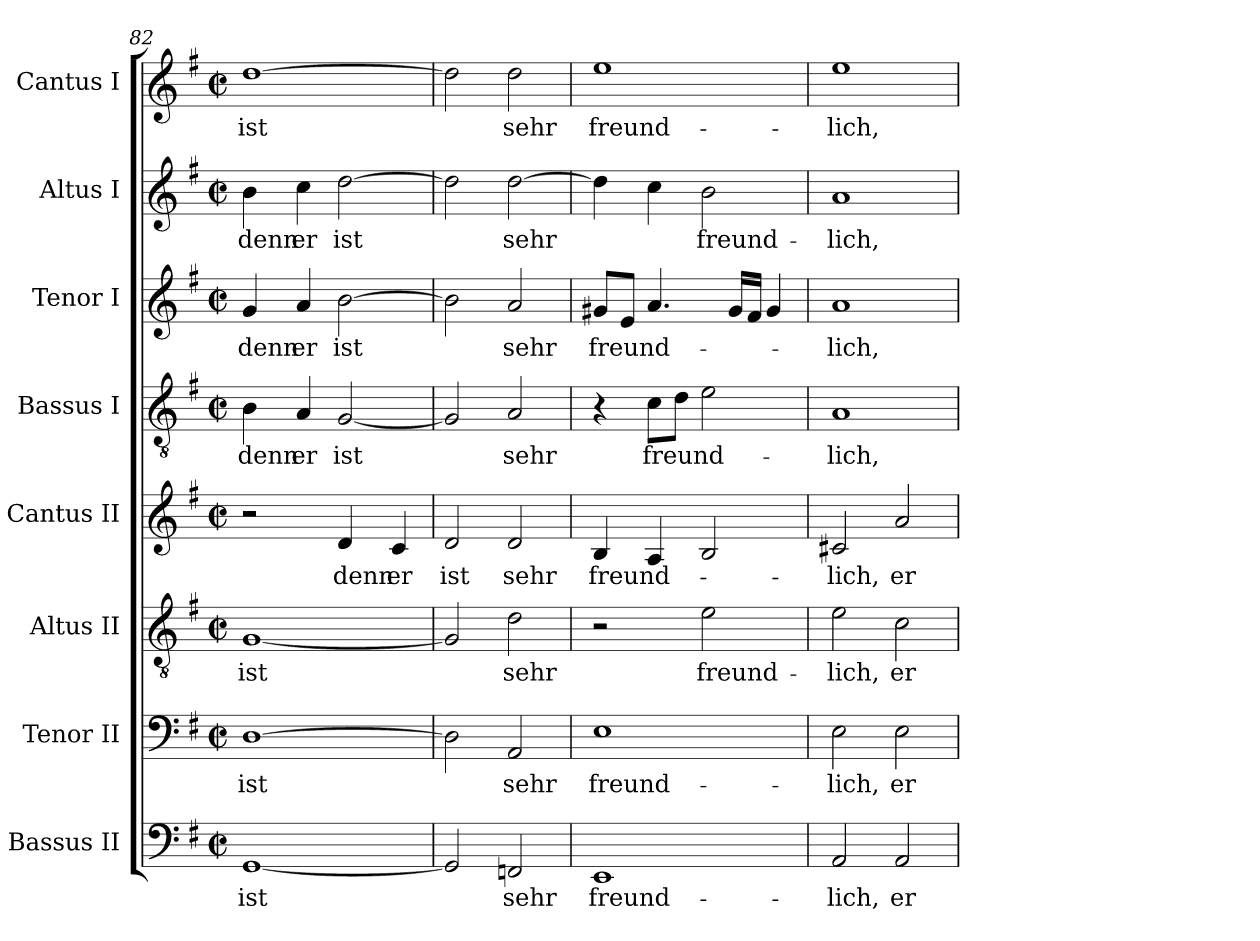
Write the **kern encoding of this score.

**kern	**text	**kern	**text	**kern	**text	**kern	**text	**kern	**text	**kern	**text	**kern	**text	**kern	**text
*part8	*part8	*part7	*part7	*part6	*part6	*part5	*part5	*part4	*part4	*part3	*part3	*part2	*part2	*part1	*part1
*staff8	*staff8	*staff7	*staff7	*staff6	*staff6	*staff5	*staff5	*staff4	*staff4	*staff3	*staff3	*staff2	*staff2	*staff1	*staff1
*I"Bassus II	*	*I"Tenor II	*	*I"Altus II	*	*I"Cantus II	*	*I"Bassus I	*	*I"Tenor I	*	*I"Altus I	*	*I"Cantus I	*
*I'B2	*	*I'T2	*	*I'A2	*	*I'C2	*	*I'B1	*	*I'T1	*	*I'A1	*	*I'C1	*
*clefF4	*	*clefF4	*	*clefGv2	*	*clefG2	*	*clefGv2	*	*clefG2	*	*clefG2	*	*clefG2	*
*k[f#]	*	*k[f#]	*	*k[f#]	*	*k[f#]	*	*k[f#]	*	*k[f#]	*	*k[f#]	*	*k[f#]	*
*G:	*	*G:	*	*G:	*	*G:	*	*G:	*	*G:	*	*G:	*	*G:	*
*M2/2	*	*M2/2	*	*M2/2	*	*M2/2	*	*M2/2	*	*M2/2	*	*M2/2	*	*M2/2	*
*met(c|)	*	*met(c|)	*	*met(c|)	*	*met(c|)	*	*met(c|)	*	*met(c|)	*	*met(c|)	*	*met(c|)	*
=82	=82	=82	=82	=82	=82	=82	=82	=82	=82	=82	=82	=82	=82	=82	=82
!	!LO:LY:b	!	!	!	!	!	!	!	!	!	!	!	!	!	!
!	!	!	!LO:LY:b	!	!	!	!	!	!	!	!	!	!	!	!
!	!	!	!	!	!LO:LY:b	!	!	!	!	!	!	!	!	!	!
!	!	!	!	!	!	!	!	!	!LO:LY:b	!	!	!	!	!	!
!	!	!	!	!	!	!	!	!	!	!	!LO:LY:b	!	!	!	!
!	!	!	!	!	!	!	!	!	!	!	!	!	!LO:LY:b	!	!
!	!	!	!	!	!	!	!	!	!	!	!	!	!	!	!LO:LY:b
[1GG	ist	[1D	ist	[1G	ist	2r	.	4B\	denn	4g/	denn	4b\	denn	[1dd	ist
!	!	!	!	!	!	!	!	!	!LO:LY:b	!	!	!	!	!	!
!	!	!	!	!	!	!	!	!	!	!	!LO:LY:b	!	!	!	!
!	!	!	!	!	!	!	!	!	!	!	!	!	!LO:LY:b	!	!
.	.	.	.	.	.	.	.	4A/	er	4a/	er	4cc\	er	.	.
!	!	!	!	!	!	!	!LO:LY:b	!	!	!	!	!	!	!	!
!	!	!	!	!	!	!	!	!	!LO:LY:b	!	!	!	!	!	!
!	!	!	!	!	!	!	!	!	!	!	!LO:LY:b	!	!	!	!
!	!	!	!	!	!	!	!	!	!	!	!	!	!LO:LY:b	!	!
.	.	.	.	.	.	4d/	denn	[2G/	ist	[2b\	ist	[2dd\	ist	.	.
!	!	!	!	!	!	!	!LO:LY:b	!	!	!	!	!	!	!	!
.	.	.	.	.	.	4c/	er	.	.	.	.	.	.	.	.
=83	=83	=83	=83	=83	=83	=83	=83	=83	=83	=83	=83	=83	=83	=83	=83
!	!	!	!	!	!	!	!LO:LY:b	!	!	!	!	!	!	!	!
2GG/]	.	2D\]	.	2G/]	.	2d/	ist	2G/]	.	2b\]	.	2dd\]	.	2dd\]	.
!	!LO:LY:b	!	!	!	!	!	!	!	!	!	!	!	!	!	!
!	!	!	!LO:LY:b	!	!	!	!	!	!	!	!	!	!	!	!
!	!	!	!	!	!LO:LY:b	!	!	!	!	!	!	!	!	!	!
!	!	!	!	!	!	!	!LO:LY:b	!	!	!	!	!	!	!	!
!	!	!	!	!	!	!	!	!	!LO:LY:b	!	!	!	!	!	!
!	!	!	!	!	!	!	!	!	!	!	!LO:LY:b	!	!	!	!
!	!	!	!	!	!	!	!	!	!	!	!	!	!LO:LY:b	!	!
!	!	!	!	!	!	!	!	!	!	!	!	!	!	!	!LO:LY:b
2FFn/	sehr	2AA/	sehr	2d\	sehr	2d/	sehr	2A/	sehr	2a/	sehr	[2dd\	sehr	2dd\	sehr
=84	=84	=84	=84	=84	=84	=84	=84	=84	=84	=84	=84	=84	=84	=84	=84
!	!LO:LY:b	!	!	!	!	!	!	!	!	!	!	!	!	!	!
!	!	!	!LO:LY:b	!	!	!	!	!	!	!	!	!	!	!	!
!	!	!	!	!	!	!	!LO:LY:b	!	!	!	!	!	!	!	!
!	!	!	!	!	!	!	!	!	!	!	!LO:LY:b	!	!	!	!
!	!	!	!	!	!	!	!	!	!	!	!	!	!	!	!LO:LY:b
1EE	freund-	1E	freund-	2r	.	4B/	freund-	4r	.	8g#X/L	freund-	4dd\]	.	1ee	freund-
.	.	.	.	.	.	.	.	.	.	8e/J	.	.	.	.	.
!	!	!	!	!	!	!	!	!	!LO:LY:b	!	!	!	!	!	!
.	.	.	.	.	.	4A/	.	8c\L	freund-	4.a/	.	4cc\	.	.	.
.	.	.	.	.	.	.	.	8d\J	.	.	.	.	.	.	.
!	!	!	!	!	!LO:LY:b	!	!	!	!	!	!	!	!	!	!
!	!	!	!	!	!	!	!	!	!	!	!	!	!LO:LY:b	!	!
.	.	.	.	2e\	freund-	2B/	.	2e\	.	.	.	2b\	freund-	.	.
.	.	.	.	.	.	.	.	.	.	16g#/LL	.	.	.	.	.
.	.	.	.	.	.	.	.	.	.	16f#/JJ	.	.	.	.	.
.	.	.	.	.	.	.	.	.	.	4g#/	.	.	.	.	.
=85	=85	=85	=85	=85	=85	=85	=85	=85	=85	=85	=85	=85	=85	=85	=85
!	!LO:LY:b	!	!	!	!	!	!	!	!	!	!	!	!	!	!
!	!	!	!LO:LY:b	!	!	!	!	!	!	!	!	!	!	!	!
!	!	!	!	!	!LO:LY:b	!	!	!	!	!	!	!	!	!	!
!	!	!	!	!	!	!	!LO:LY:b	!	!	!	!	!	!	!	!
!	!	!	!	!	!	!	!	!	!LO:LY:b	!	!	!	!	!	!
!	!	!	!	!	!	!	!	!	!	!	!LO:LY:b	!	!	!	!
!	!	!	!	!	!	!	!	!	!	!	!	!	!LO:LY:b	!	!
!	!	!	!	!	!	!	!	!	!	!	!	!	!	!	!LO:LY:b
2AA/	-lich,	2E\	-lich,	2e\	-lich,	2c#X/	-lich,	1A	-lich,	1a	-lich,	1a	-lich,	1ee	-lich,
!	!LO:LY:b	!	!	!	!	!	!	!	!	!	!	!	!	!	!
!	!	!	!LO:LY:b	!	!	!	!	!	!	!	!	!	!	!	!
!	!	!	!	!	!LO:LY:b	!	!	!	!	!	!	!	!	!	!
!	!	!	!	!	!	!	!LO:LY:b	!	!	!	!	!	!	!	!
2AA/	er	2E\	er	2c\	er	2a/	er	.	.	.	.	.	.	.	.
=	=	=	=	=	=	=	=	=	=	=	=	=	=	=	=
*-	*-	*-	*-	*-	*-	*-	*-	*-	*-	*-	*-	*-	*-	*-	*-
